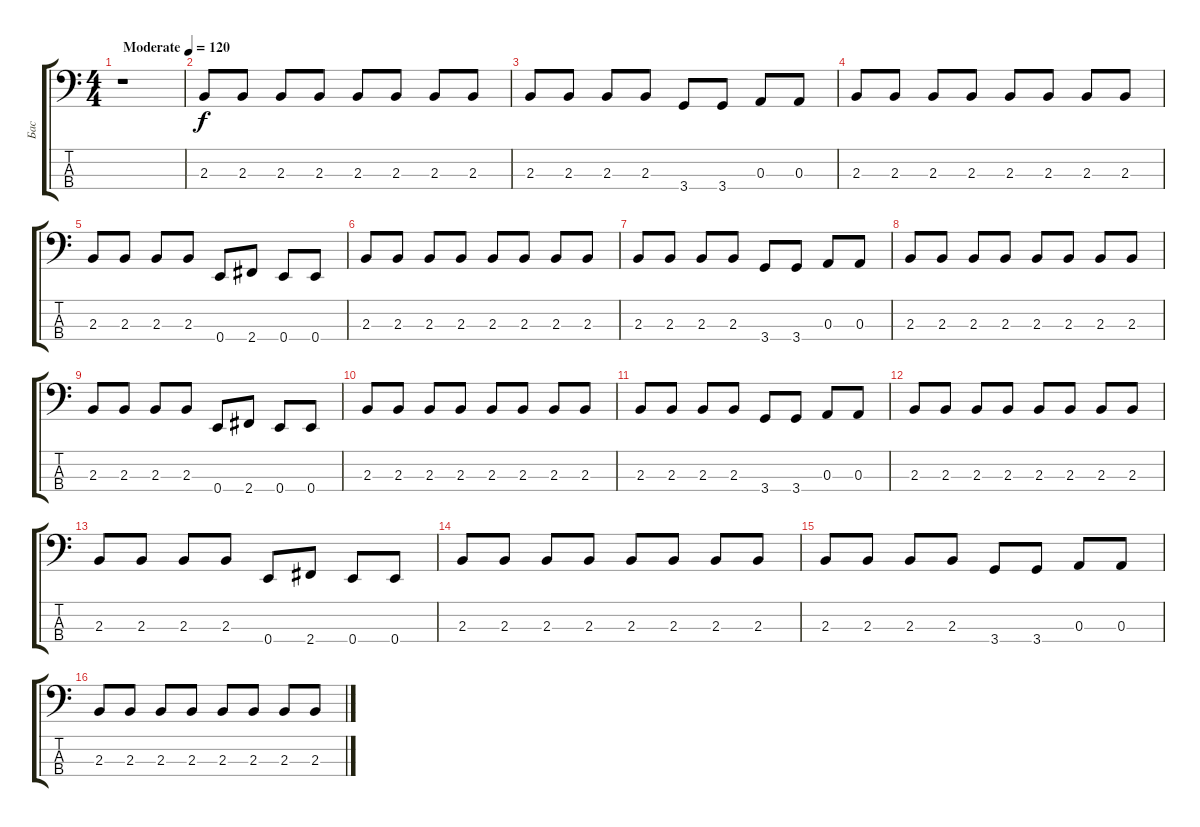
\track ("Бас" "Бас") {instrument electricbassfinger}
\staff {score tabs}
\tuning (G2 D2 A1 E1) {hide}
\ts (4 4)
\tempo (120 "Moderate")
\tempo 160
\tempo (120 "Moderate")
\clef f4
\ks c
r.1{dy f instrument electricbassfinger} |
2.3.8 2.3.8 2.3.8 2.3.8 2.3.8 2.3.8 2.3.8 2.3.8 |
2.3.8 2.3.8 2.3.8 2.3.8 3.4.8 3.4.8 0.3.8 0.3.8 |
2.3.8 2.3.8 2.3.8 2.3.8 2.3.8 2.3.8 2.3.8 2.3.8 |
2.3.8 2.3.8 2.3.8 2.3.8 0.4.8 2.4.8 0.4.8 0.4.8 |
2.3.8 2.3.8 2.3.8 2.3.8 2.3.8 2.3.8 2.3.8 2.3.8 |
2.3.8 2.3.8 2.3.8 2.3.8 3.4.8 3.4.8 0.3.8 0.3.8 |
2.3.8 2.3.8 2.3.8 2.3.8 2.3.8 2.3.8 2.3.8 2.3.8 |
2.3.8 2.3.8 2.3.8 2.3.8 0.4.8 2.4.8 0.4.8 0.4.8 |
2.3.8 2.3.8 2.3.8 2.3.8 2.3.8 2.3.8 2.3.8 2.3.8 |
2.3.8 2.3.8 2.3.8 2.3.8 3.4.8 3.4.8 0.3.8 0.3.8 |
2.3.8 2.3.8 2.3.8 2.3.8 2.3.8 2.3.8 2.3.8 2.3.8 |
2.3.8 2.3.8 2.3.8 2.3.8 0.4.8 2.4.8 0.4.8 0.4.8 |
2.3.8 2.3.8 2.3.8 2.3.8 2.3.8 2.3.8 2.3.8 2.3.8 |
2.3.8 2.3.8 2.3.8 2.3.8 3.4.8 3.4.8 0.3.8 0.3.8 |
2.3.8 2.3.8 2.3.8 2.3.8 2.3.8 2.3.8 2.3.8 2.3.8
